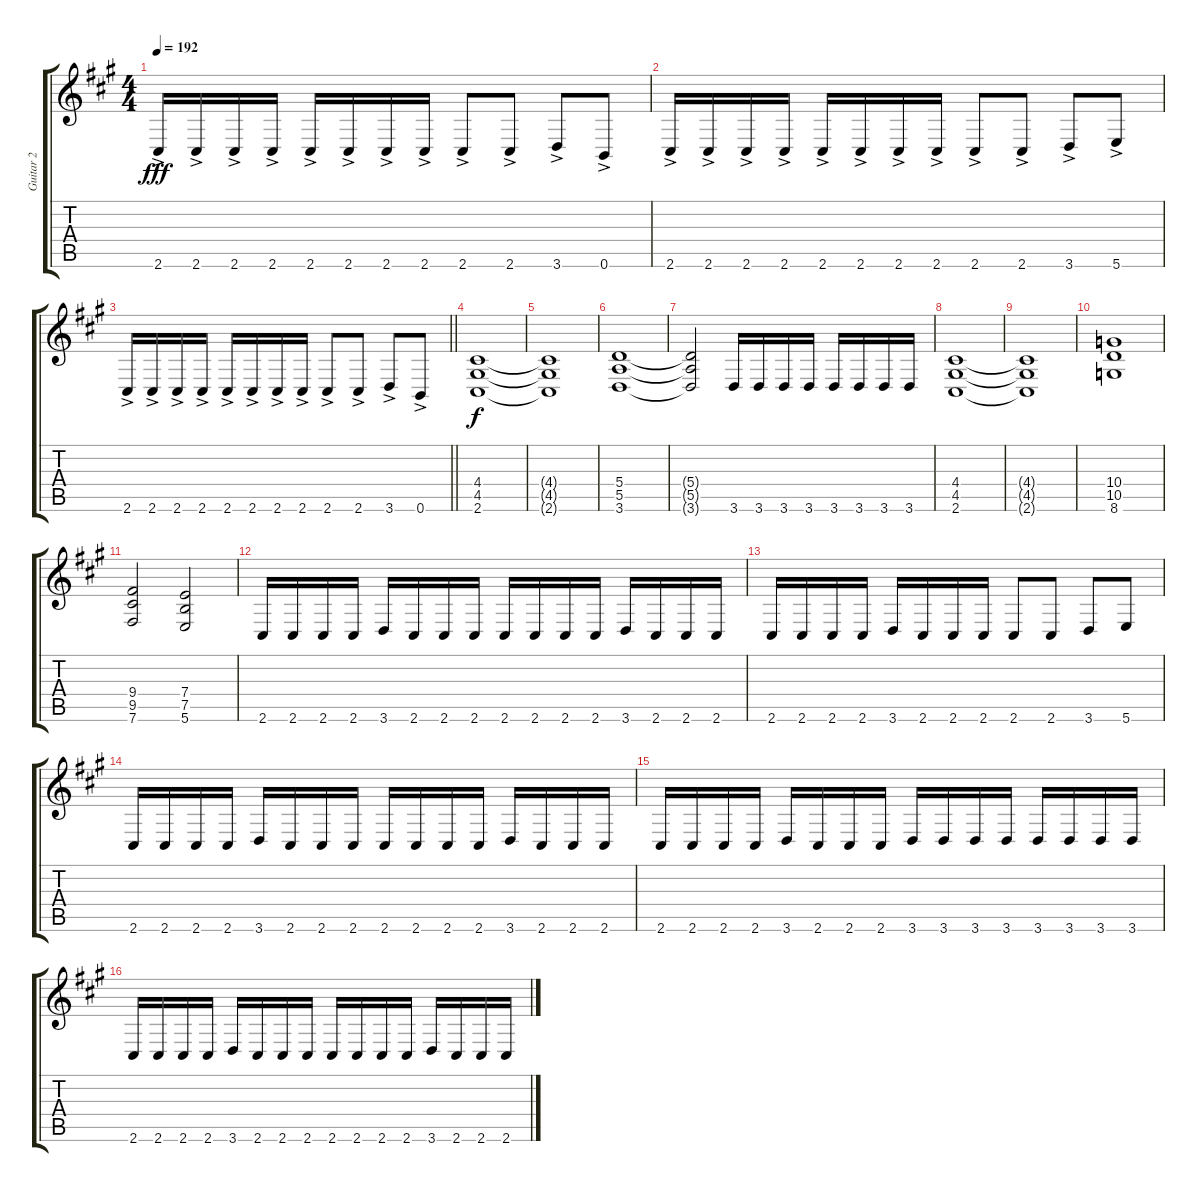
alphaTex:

\track ("Guitar 2" "Guitar 2") {instrument distortionguitar}
\staff {score tabs}
\tuning (B3 Gb3 D3 A2 E2 B1) {hide}
\ts (4 4)
\tempo 192
\clef g2
\ks f#minor
2.6{ac}.16{dy fff} 2.6{ac}.16 2.6{ac}.16 2.6{ac}.16 2.6{ac}.16 2.6{ac}.16 2.6{ac}.16 2.6{ac}.16 2.6{ac}.8 2.6{ac}.8 3.6{ac}.8 0.6{ac}.8 |
2.6{ac}.16 2.6{ac}.16 2.6{ac}.16 2.6{ac}.16 2.6{ac}.16 2.6{ac}.16 2.6{ac}.16 2.6{ac}.16 2.6{ac}.8 2.6{ac}.8 3.6{ac}.8 5.6{ac}.8 |
\barLineRight lightlight
2.6{ac}.16 2.6{ac}.16 2.6{ac}.16 2.6{ac}.16 2.6{ac}.16 2.6{ac}.16 2.6{ac}.16 2.6{ac}.16 2.6{ac}.8 2.6{ac}.8 3.6{ac}.8 0.6{ac}.8 |
(4.4 4.5 2.6).1{dy f} |
(4.4{t} 4.5{t} 2.6{t}).1 |
(5.4 5.5 3.6).1 |
(5.4{t} 5.5{t} 3.6{t}).2 3.6.16 3.6.16 3.6.16 3.6.16 3.6.16 3.6.16 3.6.16 3.6.16 |
(4.4 4.5 2.6).1 |
(4.4{t} 4.5{t} 2.6{t}).1 |
(10.4 10.5 8.6).1 |
(9.4 9.5 7.6).2 (7.4 7.5 5.6).2 |
2.6.16 2.6.16 2.6.16 2.6.16 3.6.16 2.6.16 2.6.16 2.6.16 2.6.16 2.6.16 2.6.16 2.6.16 3.6.16 2.6.16 2.6.16 2.6.16 |
2.6.16 2.6.16 2.6.16 2.6.16 3.6.16 2.6.16 2.6.16 2.6.16 2.6.8 2.6.8 3.6.8 5.6.8 |
2.6.16 2.6.16 2.6.16 2.6.16 3.6.16 2.6.16 2.6.16 2.6.16 2.6.16 2.6.16 2.6.16 2.6.16 3.6.16 2.6.16 2.6.16 2.6.16 |
2.6.16 2.6.16 2.6.16 2.6.16 3.6.16 2.6.16 2.6.16 2.6.16 3.6.16 3.6.16 3.6.16 3.6.16 3.6.16 3.6.16 3.6.16 3.6.16 |
2.6.16 2.6.16 2.6.16 2.6.16 3.6.16 2.6.16 2.6.16 2.6.16 2.6.16 2.6.16 2.6.16 2.6.16 3.6.16 2.6.16 2.6.16 2.6.16
